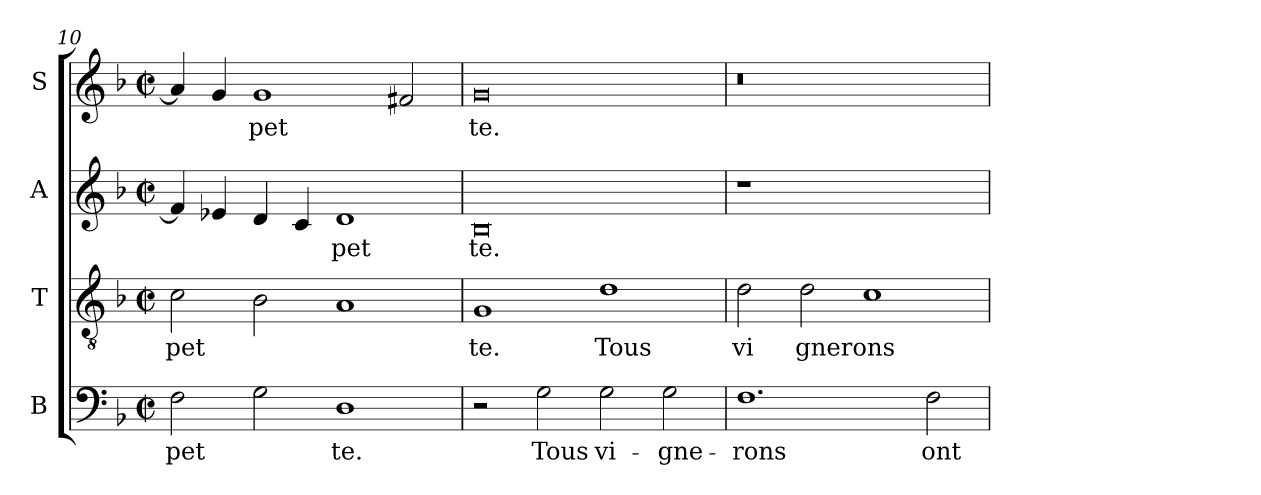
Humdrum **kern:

**kern	**text	**kern	**text	**kern	**text	**kern	**text
*part4	*part4	*part3	*part3	*part2	*part2	*part1	*part1
*staff4	*staff4	*staff3	*staff3	*staff2	*staff2	*staff1	*staff1
*I"B	*	*I"T	*	*I"A	*	*I"S	*
*clefF4	*	*clefGv2	*	*clefG2	*	*clefG2	*
*k[b-]	*	*k[b-]	*	*k[b-]	*	*k[b-]	*
*F:	*	*F:	*	*F:	*	*F:	*
*M2/2	*	*M2/2	*	*M2/2	*	*M2/2	*
*met(c|)	*	*met(c|)	*	*met(c|)	*	*met(c|)	*
=10	=10	=10	=10	=10	=10	=10	=10
!	!LO:LY:b	!	!LO:LY:b:cj	!	!LO:LY:b:cj	!	!LO:LY:b:cj
2F\	-pet-	2c\	pet	4f/]	.	4a/]	--
!	!	!	!	!	!LO:LY:b:cj	!	!LO:LY:b:cj
.	.	.	.	4e-/	.	4g/	--
!	!LO:LY:b	!	!LO:LY:b:cj	!	!LO:LY:b:cj	!	!LO:LY:b:cj
2G\	--	2B-\	.	4d/	.	1g	-pet-
!	!	!	!	!	!LO:LY:b:cj	!	!
.	.	.	.	4c/	.	.	.
!	!LO:LY:b	!	!LO:LY:b:cj	!	!LO:LY:b:cj	!	!
1D	-te.	1A	.	1d	pet	.	.
!	!	!	!	!	!	!	!LO:LY:b:cj
.	.	.	.	.	.	2f#/	--
!!LO:LB:g=z
=11	=11	=11	=11	=11	=11	=11	=11
!	!	!	!LO:LY:b:cj	!	!LO:LY:b:cj	!	!LO:LY:b:cj
2r	.	1G	te.	0B-	te.	0g	-te.
!	!LO:LY:b	!	!	!	!	!	!
2G\	Tous	.	.	.	.	.	.
!	!LO:LY:b	!	!LO:LY:b:cj	!	!	!	!
2G\	vi-	1d	Tous	.	.	.	.
!	!LO:LY:b	!	!	!	!	!	!
2G\	-gne-	.	.	.	.	.	.
=12	=12	=12	=12	=12	=12	=12	=12
!	!LO:LY:b	!	!LO:LY:b:cj	!	!	!	!
1.F	-rons	2d\	vi	1r	.	0r	.
!	!	!	!LO:LY:b:cj	!	!	!	!
.	.	2d\	gnerons	.	.	.	.
!	!	!	!LO:LY:b:cj	!	!	!	!
.	.	1c	.	1ryy	.	.	.
!	!LO:LY:b	!	!	!	!	!	!
2F\	ont	.	.	.	.	.	.
=	=	=	=	=	=	=	=
*-	*-	*-	*-	*-	*-	*-	*-
